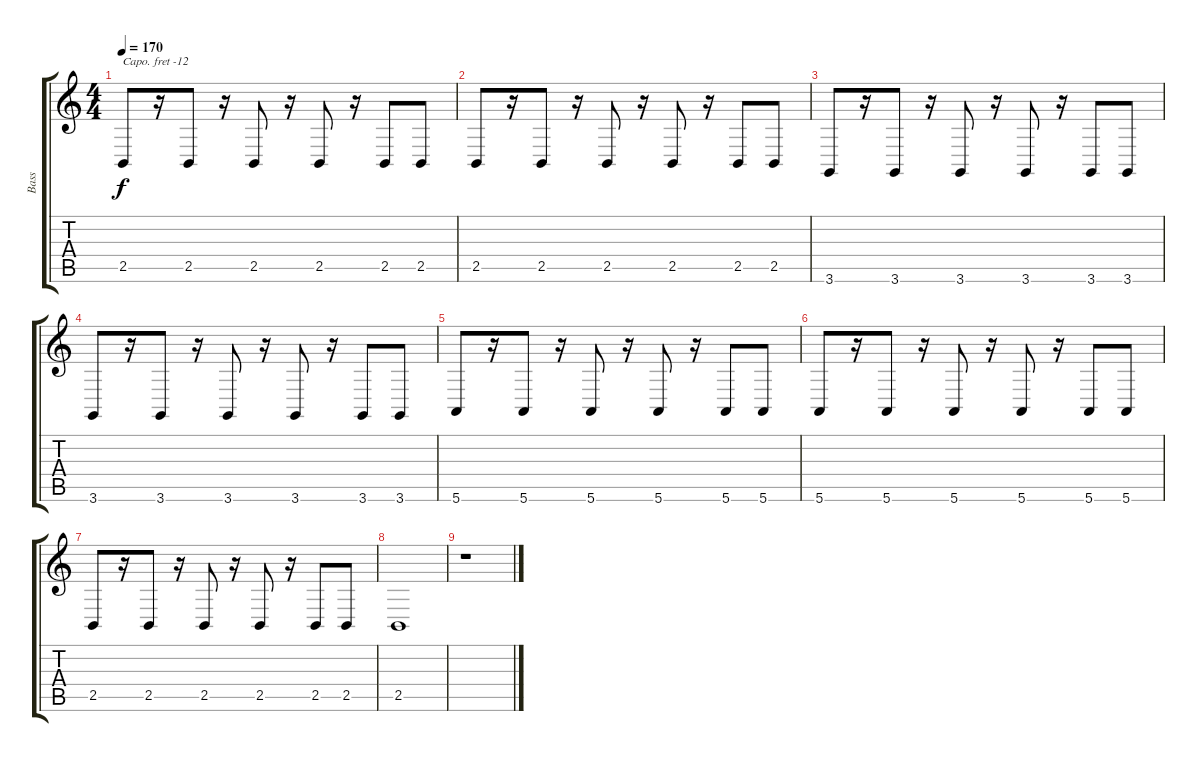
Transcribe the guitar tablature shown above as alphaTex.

\track ("Bass" "Bass") {instrument synthbass2}
\staff {score tabs}
\capo -12
\tuning (E4 B3 G3 D3 A2 E2) {hide}
\ts (4 4)
\tempo 170
\clef g2
\ks c
2.5.8{dy f} r.16 2.5.8 r.16 2.5.8 r.16 2.5.8 r.16 2.5.8 2.5.8 |
2.5.8 r.16 2.5.8 r.16 2.5.8 r.16 2.5.8 r.16 2.5.8 2.5.8 |
3.6.8 r.16 3.6.8 r.16 3.6.8 r.16 3.6.8 r.16 3.6.8 3.6.8 |
3.6.8 r.16 3.6.8 r.16 3.6.8 r.16 3.6.8 r.16 3.6.8 3.6.8 |
5.6.8 r.16 5.6.8 r.16 5.6.8 r.16 5.6.8 r.16 5.6.8 5.6.8 |
5.6.8 r.16 5.6.8 r.16 5.6.8 r.16 5.6.8 r.16 5.6.8 5.6.8 |
2.5.8 r.16 2.5.8 r.16 2.5.8 r.16 2.5.8 r.16 2.5.8 2.5.8 |
2.5.1 |
r.1
